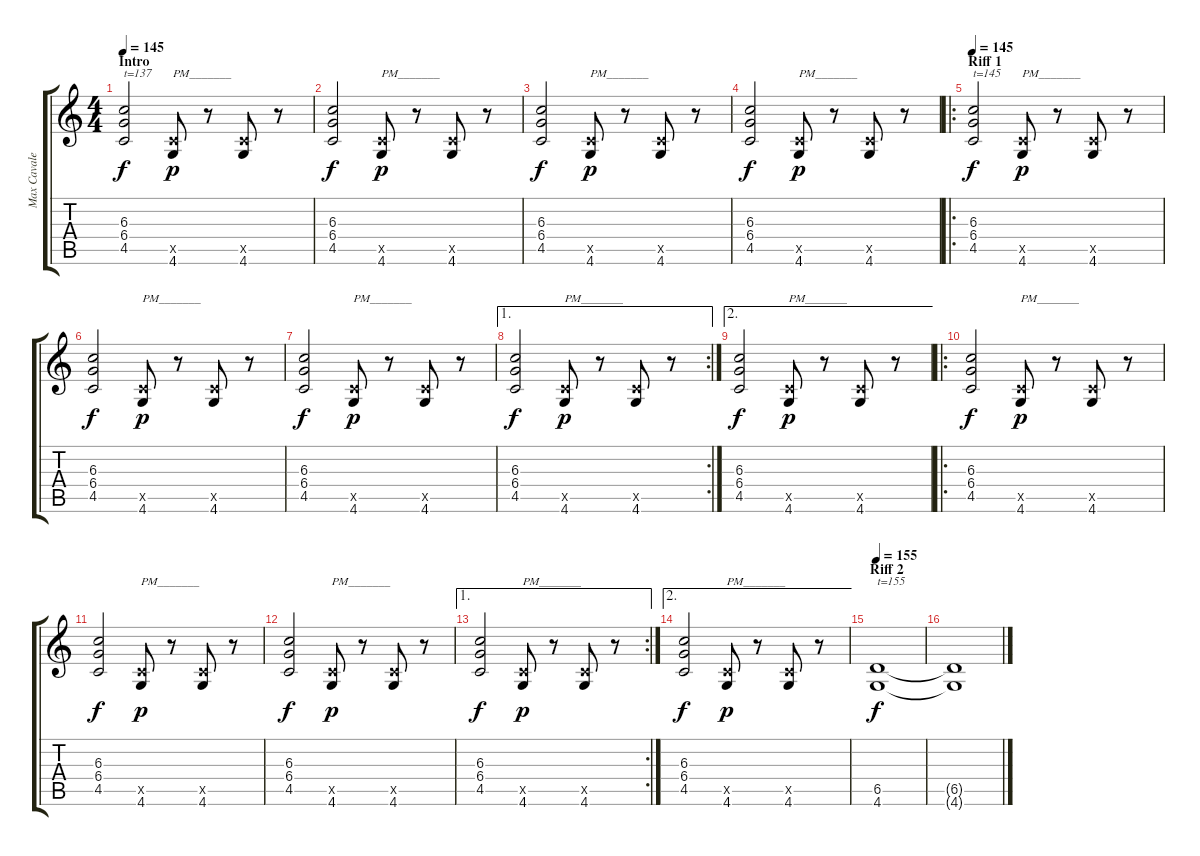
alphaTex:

\track ("Max Cavalera - Guitar" "Max Cavale") {instrument distortionguitar}
\staff {score tabs}
\tuning (Eb4 Bb3 Gb3 Db3 Ab2 Eb2) {hide}
\ts (4 4)
\section ("" "Intro")
\tempo 145
\tempo 137
\tempo 145
\clef g2
\ks c
(6.3 6.4 4.5).2{txt "t=137" dy f volume 13 balance 5 instrument distortionguitar} (4.5{x} 4.6).8{txt "PM_______" dy p instrument lead2sawtooth} r.8 (4.5{x} 4.6).8 r.8 |
(6.3 6.4 4.5).2{dy f instrument distortionguitar} (4.5{x} 4.6).8{txt "PM_______" dy p instrument lead2sawtooth} r.8 (4.5{x} 4.6).8 r.8 |
(6.3 6.4 4.5).2{dy f instrument distortionguitar} (4.5{x} 4.6).8{txt "PM_______" dy p instrument lead2sawtooth} r.8 (4.5{x} 4.6).8 r.8 |
(6.3 6.4 4.5).2{dy f instrument distortionguitar} (4.5{x} 4.6).8{txt "PM_______" dy p instrument lead2sawtooth} r.8 (4.5{x} 4.6).8 r.8 |
\ro
\section ("" "Riff 1")
\tempo 145
(6.3 6.4 4.5).2{txt "t=145" dy f volume 10 balance 5 instrument distortionguitar} (4.5{x} 4.6).8{txt "PM_______" dy p instrument lead2sawtooth} r.8 (4.5{x} 4.6).8 r.8 |
(6.3 6.4 4.5).2{dy f instrument distortionguitar} (4.5{x} 4.6).8{txt "PM_______" dy p instrument lead2sawtooth} r.8 (4.5{x} 4.6).8 r.8 |
(6.3 6.4 4.5).2{dy f instrument distortionguitar} (4.5{x} 4.6).8{txt "PM_______" dy p instrument lead2sawtooth} r.8 (4.5{x} 4.6).8 r.8 |
\ae 1
\rc 2
(6.3 6.4 4.5).2{dy f instrument distortionguitar} (4.5{x} 4.6).8{txt "PM_______" dy p instrument lead2sawtooth} r.8 (4.5{x} 4.6).8 r.8 |
\ae 2
(6.3 6.4 4.5).2{dy f instrument distortionguitar} (4.5{x} 4.6).8{txt "PM_______" dy p instrument lead2sawtooth} r.8 (4.5{x} 4.6).8 r.8 |
\ro
(6.3 6.4 4.5).2{dy f instrument distortionguitar} (4.5{x} 4.6).8{txt "PM_______" dy p instrument lead2sawtooth} r.8 (4.5{x} 4.6).8 r.8 |
(6.3 6.4 4.5).2{dy f instrument distortionguitar} (4.5{x} 4.6).8{txt "PM_______" dy p instrument lead2sawtooth} r.8 (4.5{x} 4.6).8 r.8 |
(6.3 6.4 4.5).2{dy f instrument distortionguitar} (4.5{x} 4.6).8{txt "PM_______" dy p instrument lead2sawtooth} r.8 (4.5{x} 4.6).8 r.8 |
\ae 1
\rc 2
(6.3 6.4 4.5).2{dy f instrument distortionguitar} (4.5{x} 4.6).8{txt "PM_______" dy p instrument lead2sawtooth} r.8 (4.5{x} 4.6).8 r.8 |
\ae 2
(6.3 6.4 4.5).2{dy f instrument distortionguitar} (4.5{x} 4.6).8{txt "PM_______" dy p instrument lead2sawtooth} r.8 (4.5{x} 4.6).8 r.8 |
\section ("" "Riff 2")
\tempo 155
(6.5 4.6).1{txt "t=155" dy f volume 10 balance 5 instrument distortionguitar} |
(6.5{t} 4.6{t}).1
